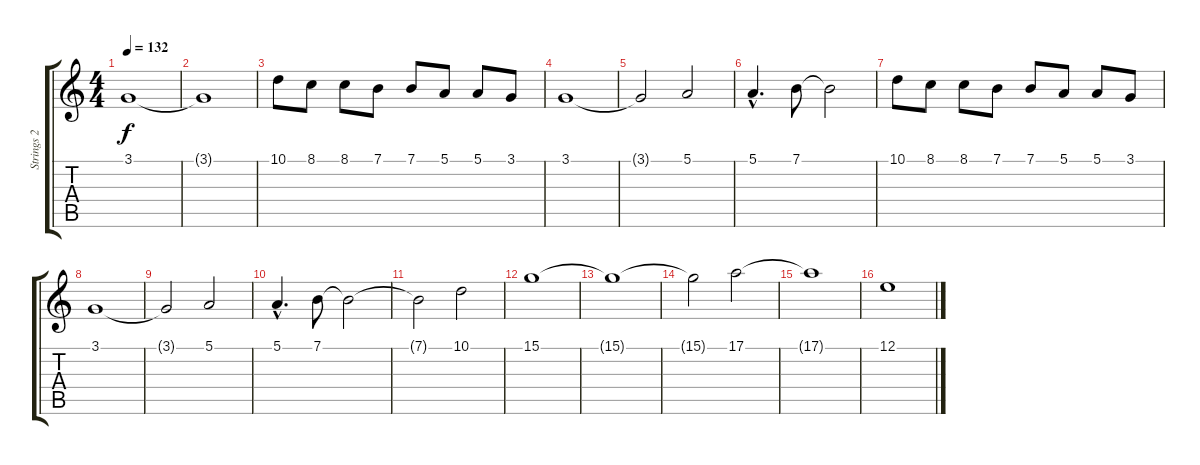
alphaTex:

\track ("Strings 2" "Strings 2") {instrument stringensemble1}
\staff {score tabs}
\tuning (E4 B3 G3 D3 A2 E2) {hide}
\ts (4 4)
\tempo 132
\clef g2
\ks c
3.1{t}.1{dy f} |
3.1{t}.1 |
10.1.8 8.1.8 8.1.8 7.1.8 7.1.8 5.1.8 5.1.8 3.1.8 |
3.1.1 |
3.1{t}.2 5.1.2 |
5.1{hac}.4{d} 7.1.8 7.1{t}.2 |
10.1.8 8.1.8 8.1.8 7.1.8 7.1.8 5.1.8 5.1.8 3.1.8 |
3.1.1 |
3.1{t}.2 5.1.2 |
5.1{hac}.4{d} 7.1.8 7.1{t}.2 |
7.1{t}.2 10.1.2 |
15.1.1 |
15.1{t}.1 |
15.1{t}.2 17.1.2 |
17.1{t}.1{volume 5} |
12.1.1{volume 9}
